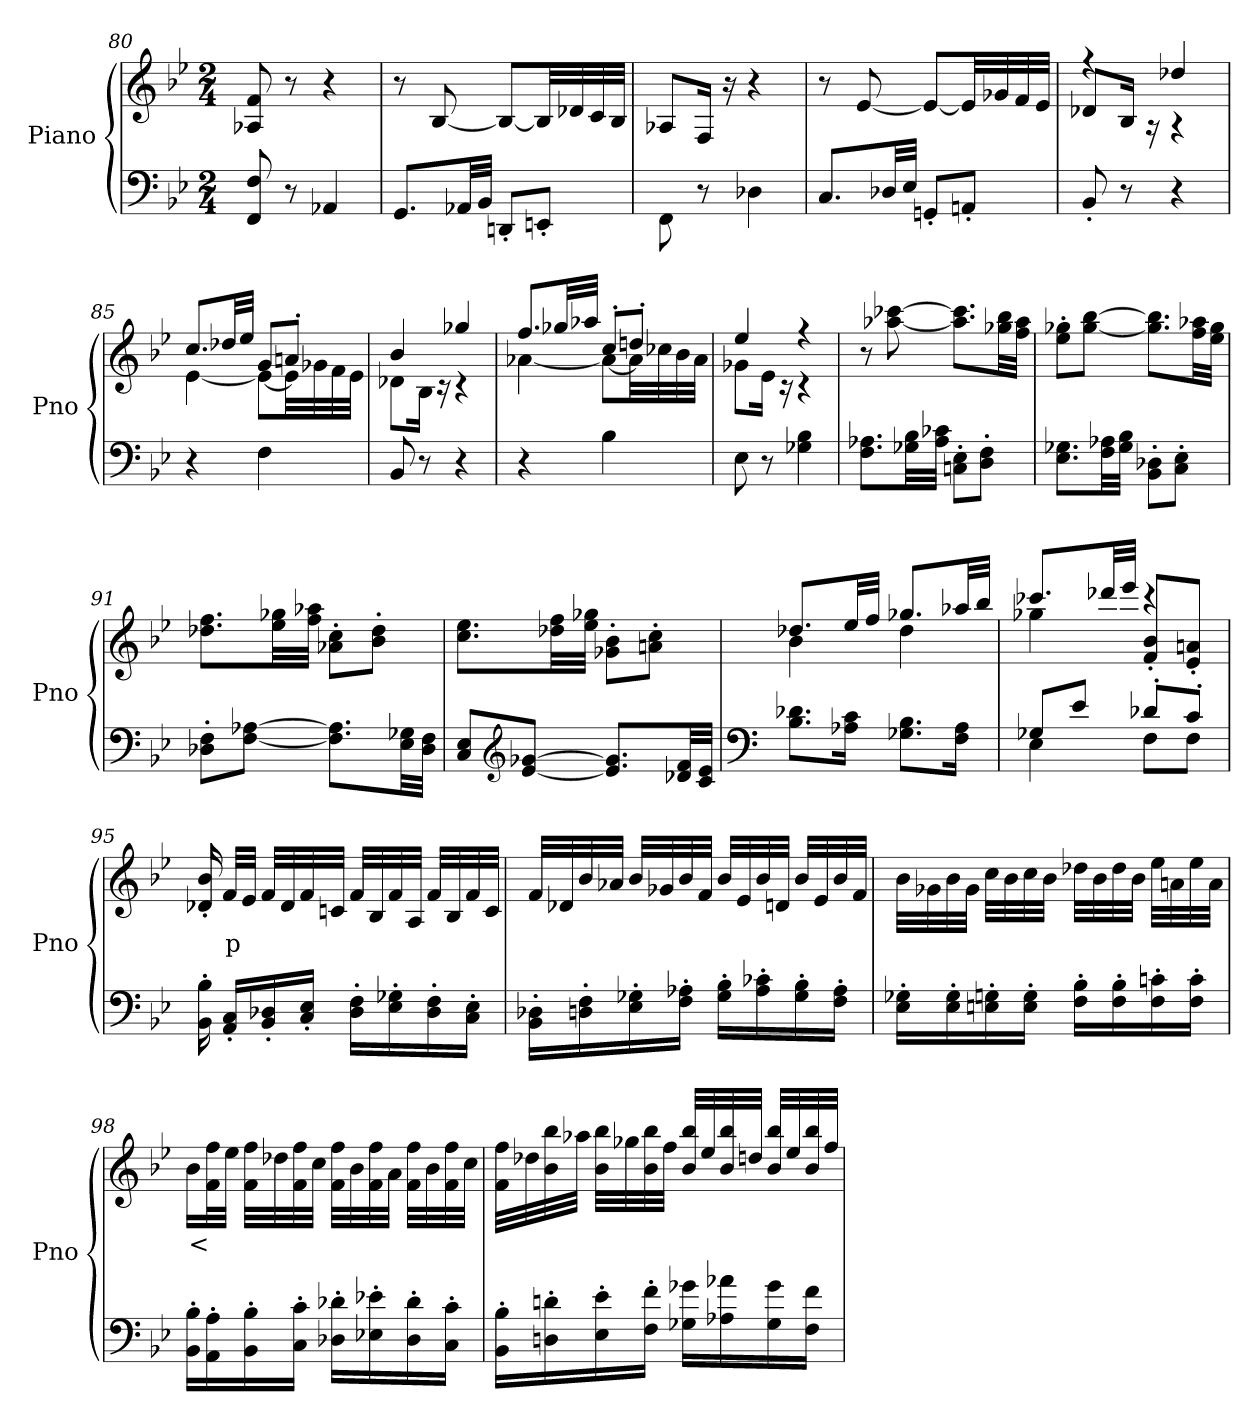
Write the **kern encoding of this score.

**kern	**kern	**text
*part2	*part1	*part1
*staff2	*staff1	*staff1
*I"Piano	*I"Piano	*
*I'Pno	*I'Pno	*
*clefF4	*clefG2	*
*k[b-e-]	*k[b-e-]	*
*B-:	*B-:	*
*M2/4	*M2/4	*
=80	=80	=80
8FF/ 8F/	8A-X/ 8f/	.
8r	8r	.
4AA-X/	4r	.
=81	=81	=81
8.GG/L	8r	.
.	[8B-/	.
32AA-X/LL	.	.
32BB-/JJJ	.	.
8DDn'/L	8B-/L_	.
8EEn'/J	32B-/LL]	.
.	32d-X/	.
.	32c/	.
.	32B-/JJJ	.
!!LO:LB:g=z
=82	=82	=82
8FF\	8A-X/L	.
8r	16F/Jk	.
.	16r	.
4D-X\	4r	.
=83	=83	=83
8.C/L	8r	.
.	[8e-/	.
32D-X/LL	.	.
32E-/JJJ	.	.
8GGn'/L	8e-/L_	.
8AAn'/J	32e-/LL]	.
.	32g-X/	.
.	32f/	.
.	32e-/JJJ	.
=84	=84	=84
*	*^	*
8BB-'/	4r	8d-X/L	.
8r	.	16B-/Jk	.
.	.	16r	.
4r	4dd-X/	4r	.
=85	=85	=85	=85
4r	8.cc/L	[4e-\	.
.	32dd-X/LL	.	.
.	32ee-/JJJ	.	.
4F\	8g/L	8e-\L_	.
.	8an'/J	32e-\LL]	.
.	.	32g-X\	.
.	.	32f\	.
.	.	32e-\JJJ	.
=86	=86	=86	=86
8BB-/	4b-/	8d-X\L	.
8r	.	16B-\Jk	.
.	.	16r	.
4r	4gg-X/	4r	.
=87	=87	=87	=87
4r	8.ff/L	[4a-X\	.
.	32gg-X/LL	.	.
.	32aa-X/JJJ	.	.
4B-\	8cc'/L	8a-\L_	.
.	8ddn'/J	32a-\LL]	.
.	.	32cc-X\	.
.	.	32b-\	.
.	.	32a-\JJJ	.
!!LO:LB:g=z	!!
=88	=88	=88	=88
8E-\	4ee-/	8g-X\L	.
8r	.	16e-\Jk	.
.	.	16r	.
4G-X\ 4B-\	4r	4r	.
*	*v	*v	*
=89	=89	=89
8.F\ 8.A-X\L	8r	.
.	[8aa-X\ [8ccc-X\	.
32G-X\ 32B-\LL	.	.
32A-\ 32c-X\JJJ	.	.
8Cn\' 8E-\'L	8.aa-\] 8.ccc-\]L	.
8D\' 8F\'J	.	.
.	32gg-X\ 32bb-\LL	.
.	32ff\ 32aa-\JJJ	.
=90	=90	=90
8.E-\ 8.G-X\L	8ee-\' 8gg-X\'L	.
.	[8gg-\ [8bb-\J	.
32F\ 32A-X\LL	.	.
32G-\ 32B-\JJJ	.	.
8BB-\' 8D-X\'L	8.gg-\] 8.bb-\]L	.
8C\' 8E-\'J	.	.
.	32ff\ 32aa-X\LL	.
.	32ee-\ 32gg-\JJJ	.
=91	=91	=91
8D-X\' 8F\'L	8.dd-X\ 8.ff\L	.
[8F\ [8A-X\J	.	.
.	32ee-\ 32gg-X\LL	.
.	32ff\ 32aa-X\JJJ	.
8.F\] 8.A-\]L	8a-X\' 8cc\'L	.
.	8b-\' 8dd-\'J	.
32E-\ 32G-X\LL	.	.
32D-\ 32F\JJJ	.	.
=92	=92	=92
8C/ 8E-/L	8.cc\ 8.ee-\L	.
*clefG2	*	*
[8e-/ [8g-X/J	.	.
.	32dd-X\ 32ff\LL	.
.	32ee-\ 32gg-X\JJJ	.
8.e-/] 8.g-/]L	8g-X\' 8b-\'L	.
.	8an\' 8cc\'J	.
32d-X/ 32f/LL	.	.
32c/ 32e-/JJJ	.	.
!!LO:LB:g=z
=93	=93	=93
*clefF4	*	*
*	*^	*
8.B-\ 8.d-X\L	8.dd-X/L	4b-\	.
16A-X\ 16c\Jk	32ee-/LL	.	.
.	32ff/JJJ	.	.
8.G-X\ 8.B-\L	8.gg-X/L	4dd-\	.
16F\ 16A-\Jk	32aa-X/LL	.	.
.	32bb-/JJJ	.	.
=94	=94	=94	=94
*^	*	*	*
8G-X/L	4E-\	8.ccc-X/L	4gg-X\	.
8e-/J	.	.	.	.
.	.	32ddd-X/LL	.	.
.	.	32eee-/JJJ	.	.
8d-X'/L	8F\L	4r	8f/' 8b-/'L	.
8c'/J	8F\J	.	8e-/' 8an/'J	.
*v	*v	*	*	*
*	*v	*v	*
=95	=95	=95
16BB-\' 16B-\'	16d-X/' 16b-/'	.
16AA/' 16C/'LL	32f/LLL	p
.	32e-/JJJ	.
16BB-/' 16D-X/'	32f/LLL	.
.	32d-/	.
16C/' 16E-/'JJ	32f/	.
.	32cn/JJJ	.
16D-\' 16F\'LL	32f/LLL	.
.	32B-/	.
16E-\' 16G-X\'	32f/	.
.	32A/JJJ	.
16D-\' 16F\'	32f/LLL	.
.	32B-/	.
16C\' 16E-\'JJ	32f/	.
.	32c/JJJ	.
=96	=96	=96
16BB-\' 16D-X\'LL	32f/LLL	.
.	32d-X/	.
16Dn\' 16F\'	32b-/	.
.	32a-X/JJJ	.
16E-\' 16G-X\'	32b-/LLL	.
.	32g-X/	.
16F\' 16A-X\'JJ	32b-/	.
.	32f/JJJ	.
16G-\' 16B-\'LL	32b-/LLL	.
.	32e-/	.
16A-\' 16c-X\'	32b-/	.
.	32dn/JJJ	.
16G-\' 16B-\'	32b-/LLL	.
.	32e-/	.
16F\' 16A-\'JJ	32b-/	.
.	32f/JJJ	.
!!LO:PB:g=z
=97	=97	=97
16E-\' 16G-X\'LL	32b-\LLL	.
.	32g-X\	.
16E-\' 16G-\'	32b-\	.
.	32g-\JJJ	.
16En\' 16Gn\'	32cc\LLL	.
.	32b-\	.
16E\' 16G\'JJ	32cc\	.
.	32b-\JJJ	.
16F\' 16B-\'LL	32dd-X\LLL	.
.	32b-\	.
16F\' 16B-\'	32dd-\	.
.	32b-\JJJ	.
16F\' 16cn\'	32ee-\LLL	.
.	32an\	.
16F\' 16c\'JJ	32ee-\	.
.	32a\JJJ	.
=98	=98	=98
16BB-\' 16B-\'LL	16b-\LL	<
16AA\' 16A\'	32f\ 32ff\L	.
.	32ee-\JJJ	.
16BB-\' 16B-\'	32f\ 32ff\LLL	.
.	32dd-X\	.
16C\' 16c\'JJ	32f\ 32ff\	.
.	32cc\JJJ	.
16D-X\' 16d-X\'LL	32f\ 32ff\LLL	.
.	32b-\	.
16E-X\' 16e-X\'	32f\ 32ff\	.
.	32a\JJJ	.
16D-\' 16d-\'	32f\ 32ff\LLL	.
.	32b-\	.
16C\' 16c\'JJ	32f\ 32ff\	.
.	32cc\JJJ	.
=99	=99	=99
16BB-\' 16B-\'LL	32f\ 32ff\LLL	.
.	32dd-X\	.
16Dn\' 16dn\'	32b-\ 32bb-\	.
.	32aa-X\JJJ	.
16E-\' 16e-\'	32b-\ 32bb-\LLL	.
.	32gg-X\	.
16F\' 16f\'JJ	32b-\ 32bb-\	.
.	32ff\JJJ	.
16G-X\ 16g-X\LL	32b-/ 32bb-/LLL	.
.	32ee-/	.
16A-X\ 16a-X\	32b-/ 32bb-/	.
.	32ddn/JJJ	.
16G-\ 16g-\	32b-/ 32bb-/LLL	.
.	32ee-/	.
16F\ 16f\JJ	32b-/ 32bb-/	.
.	32ff/JJJ	.
=	=	=
*-	*-	*-
